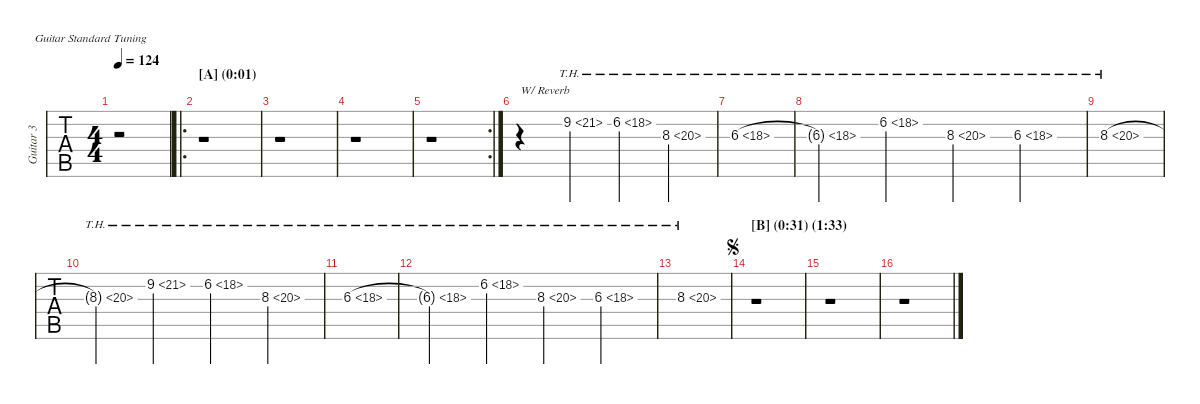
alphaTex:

\defaultSystemsLayout 4
\hideDynamics
\bracketExtendMode nobrackets
\multiTrackTrackNamePolicy allsystems
\firstSystemTrackNameMode fullname
\otherSystemsTrackNameMode fullname
\otherSystemsTrackNameOrientation horizontal
\track ("Guitar 3" "Guitar 3") {instrument overdrivenguitar}
\staff {tabs}
\tuning (E4 B3 G3 D3 A2 E2)
\ts (4 4)
\ac
\scale
0.979552
\tempo 124
\accidentals auto
\clef g2
\ottava regular
\simile none
\ks c
r.2{dy mf instrument overdrivenguitar} |
\ro
\section ("A" "(0:01)")
\scale
1.02657 r.1 |
\scale
0.996938 r.1 |
\scale
0.996938 r.1 |
\rc 2
\scale
1.01954 r.1 |
\scale
0.97677 r.4{txt "W/ Reverb"} 9.2{th 12 acc #}.4 6.2{th 12}.4 8.3{th 12 acc #}.4 |
\scale
1.01021 6.3{th 12 acc #}.1 |
\scale
0.993488 6.3{th 12 t acc #}.4 6.2{th 12}.4 8.3{th 12 acc #}.4 6.3{th 12 acc #}.4 |
\scale
1.00617 8.3{th 12 acc #}.1 |
\scale
0.999336 8.3{th 12 t acc #}.4 9.2{th 12 acc #}.4 6.2{th 12}.4 8.3{th 12 acc #}.4 |
\scale
0.990977 6.3{th 12 acc #}.1 |
\scale
1.00352 6.3{th 12 t acc #}.4 6.2{th 12}.4 8.3{th 12 acc #}.4 6.3{th 12 acc #}.4 |
\scale
1.07619 8.3{th 12 acc #}.1 |
\section ("B" "(0:31) (1:33)")
\scale
1.00199
\jump segno
r.1 |
\scale
1.00352 r.1 |
\scale
0.990977 r.1
